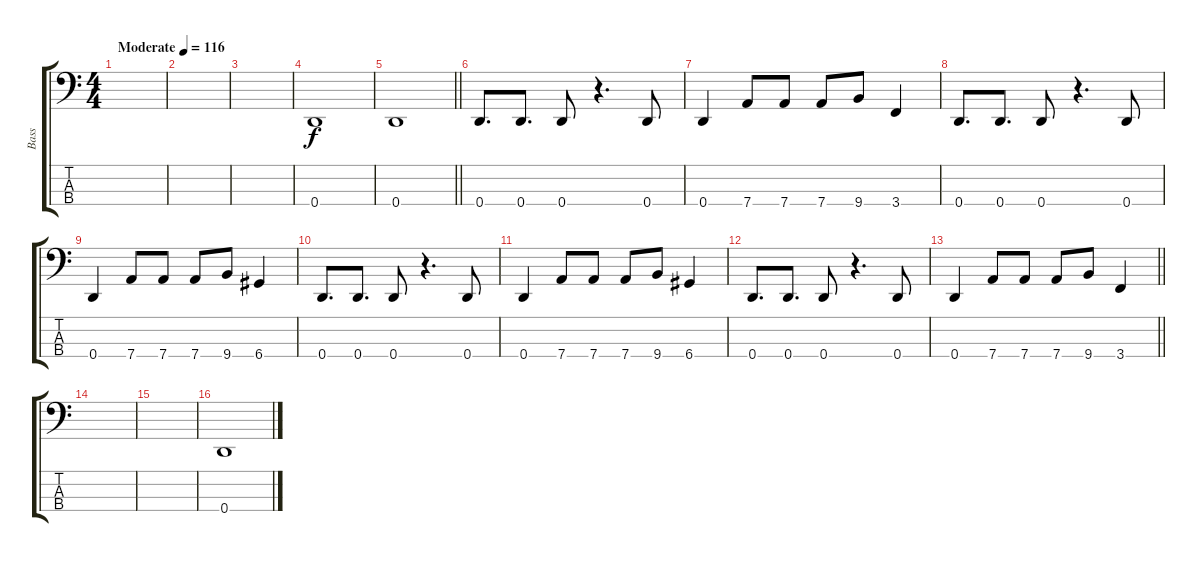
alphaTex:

\track ("Bass" "Bass") {instrument electricbassfinger}
\staff {score tabs}
\tuning (G2 D2 A1 D1) {hide}
\ts (4 4)
\tempo (116 "Moderate")
\clef f4
\ks c
|
|
|
0.4.1 |
\barLineRight lightlight
0.4.1 |
\section ("" "")
0.4.8{d} 0.4.8{d} 0.4.8 r.4{d} 0.4.8 |
0.4.4 7.4.8 7.4.8 7.4.8 9.4.8 3.4.4 |
0.4.8{d} 0.4.8{d} 0.4.8 r.4{d} 0.4.8 |
0.4.4 7.4.8 7.4.8 7.4.8 9.4.8 6.4.4 |
0.4.8{d} 0.4.8{d} 0.4.8 r.4{d} 0.4.8 |
0.4.4 7.4.8 7.4.8 7.4.8 9.4.8 6.4.4 |
0.4.8{d} 0.4.8{d} 0.4.8 r.4{d} 0.4.8 |
\barLineRight lightlight
0.4.4 7.4.8 7.4.8 7.4.8 9.4.8 3.4.4 |
\section ("" "")
|
|
0.4.1
